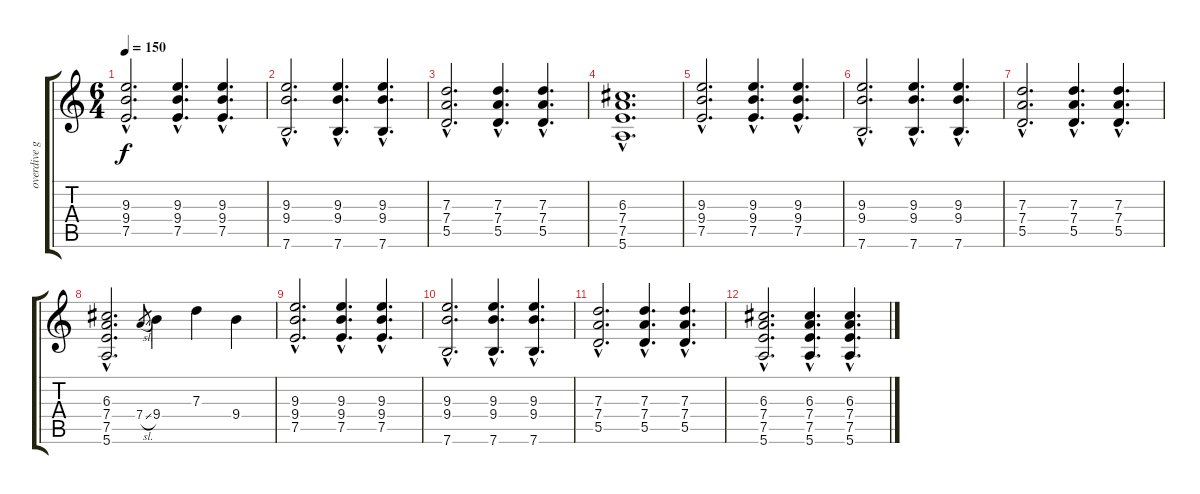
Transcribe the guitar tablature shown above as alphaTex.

\track ("overdive guitar" "overdive g") {instrument distortionguitar}
\staff {score tabs}
\tuning (E4 B3 G3 D3 A2 E2) {hide}
\ts (6 4)
\tempo 150
\clef g2
\ks c
(9.3{hac} 9.4{hac} 7.5{hac}).2{d dy f instrument distortionguitar} (9.3{hac} 9.4{hac} 7.5{hac}).4{d} (9.3{hac} 9.4{hac} 7.5{hac}).4{d} |
(9.3{hac} 9.4{hac} 7.6{hac}).2{d} (9.3{hac} 9.4{hac} 7.6{hac}).4{d} (9.3{hac} 9.4{hac} 7.6{hac}).4{d} |
(7.3{hac} 7.4{hac} 5.5{hac}).2{d} (7.3{hac} 7.4{hac} 5.5{hac}).4{d} (7.3{hac} 7.4{hac} 5.5{hac}).4{d} |
(6.3{hac} 7.4{hac} 7.5{hac} 5.6{hac}).1{d} |
(9.3{hac} 9.4{hac} 7.5{hac}).2{d} (9.3{hac} 9.4{hac} 7.5{hac}).4{d} (9.3{hac} 9.4{hac} 7.5{hac}).4{d} |
(9.3{hac} 9.4{hac} 7.6{hac}).2{d} (9.3{hac} 9.4{hac} 7.6{hac}).4{d} (9.3{hac} 9.4{hac} 7.6{hac}).4{d} |
(7.3{hac} 7.4{hac} 5.5{hac}).2{d} (7.3{hac} 7.4{hac} 5.5{hac}).4{d} (7.3{hac} 7.4{hac} 5.5{hac}).4{d} |
(6.3{hac} 7.4{hac} 7.5{hac} 5.6{hac}).2{d} 7.4{sl}.8{gr} 9.4.4 7.3.4 9.4.4 |
(9.3{hac} 9.4{hac} 7.5{hac}).2{d} (9.3{hac} 9.4{hac} 7.5{hac}).4{d} (9.3{hac} 9.4{hac} 7.5{hac}).4{d} |
(9.3{hac} 9.4{hac} 7.6{hac}).2{d} (9.3{hac} 9.4{hac} 7.6{hac}).4{d} (9.3{hac} 9.4{hac} 7.6{hac}).4{d} |
(7.3{hac} 7.4{hac} 5.5{hac}).2{d} (7.3{hac} 7.4{hac} 5.5{hac}).4{d} (7.3{hac} 7.4{hac} 5.5{hac}).4{d} |
(6.3{hac} 7.4{hac} 7.5{hac} 5.6{hac}).2{d} (6.3{hac} 7.4{hac} 7.5{hac} 5.6{hac}).4{d} (6.3{hac} 7.4{hac} 7.5{hac} 5.6{hac}).4{d}
